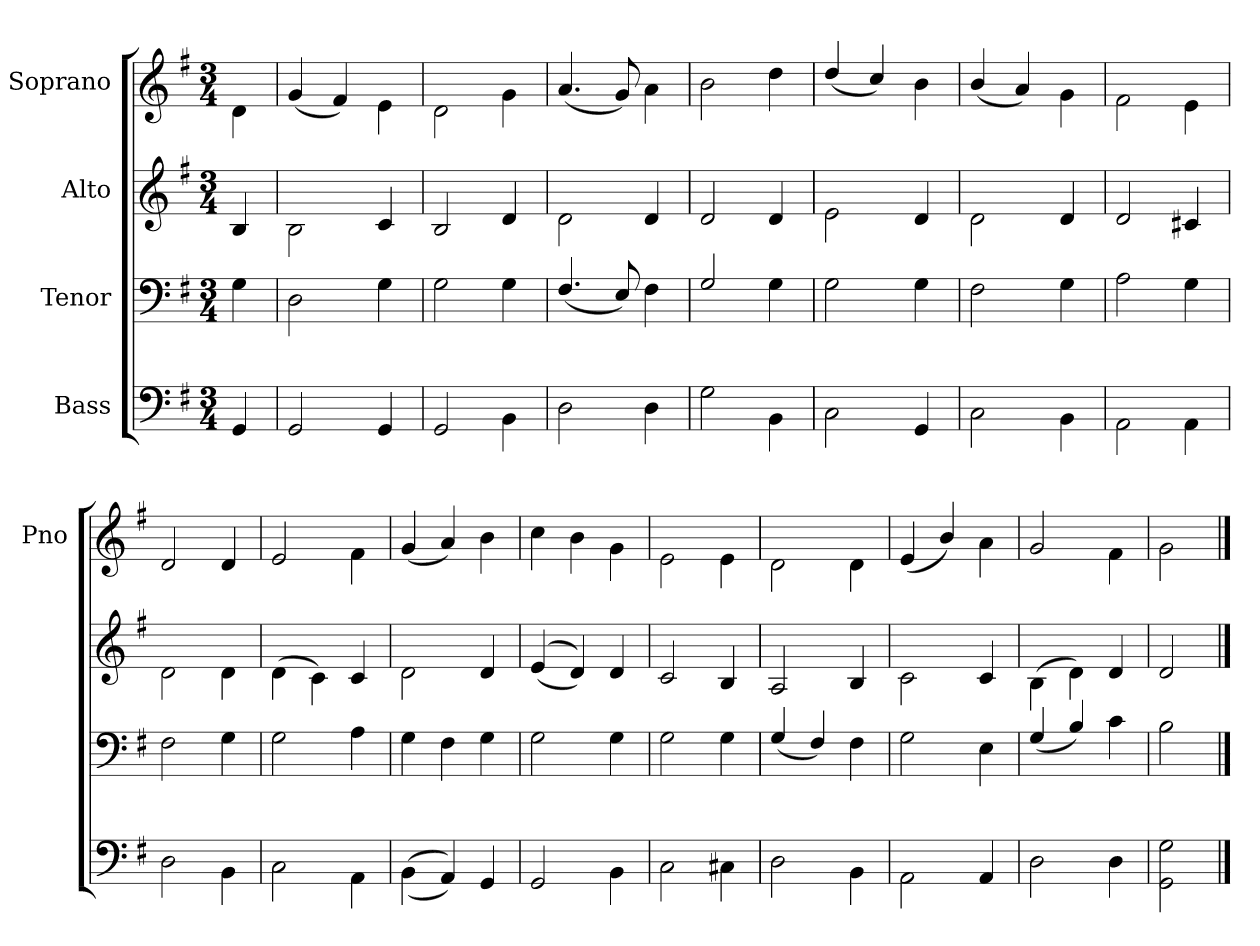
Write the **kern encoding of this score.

**kern	**kern	**kern	**kern
*part4	*part3	*part2	*part1
*staff4	*staff3	*staff2	*staff1
*I"Bass	*I"Tenor	*I"Alto	*I"Soprano
*	*	*	*I'Pno
*clefF4	*clefF4	*clefG2	*clefG2
*k[f#]	*k[f#]	*k[f#]	*k[f#]
*G:	*G:	*G:	*G:
*M3/4	*M3/4	*M3/4	*M3/4
=	=	=	=
4GG/	4G\	4B/	4d\
=	=	=	=
2GG/	2D\	2B\	(>4g/
.	.	.	4f#/)
4GG/	4G\	4c/	4e\
=	=	=	=
2GG/	2G\	2B/	2d\
4BB\	4G\	4d/	4g\
=	=	=	=
2D\	(>4.F#/	2d\	(>4.a/
.	8E/)	.	8g/)
4D\	4F#\	4d/	4a\
=	=	=	=
2G\	2G/	2d/	2b\
4BB\	4G\	4d/	4dd\
=	=	=	=
2C\	2G\	2e\	(>4dd/
.	.	.	4cc/)
4GG/	4G\	4d/	4b\
=	=	=	=
2C\	2F#\	2d\	(>4b/
.	.	.	4a/)
4BB\	4G\	4d/	4g\
=	=	=	=
2AA\	2A\	2d/	2f#\
4AA\	4G\	4c#X/	4e\
=	=	=	=
2D\	2F#\	2d\	2d/
4BB\	4G\	4d\	4d/
=	=	=	=
2C\	2G\	(<4d\	2e/
.	.	4c\)	.
4AA\	4A\	4c/	4f#\
=	=	=	=
(>(<4BB\	4G\	2d\	(>4g/
4AA/))	4F#\	.	4a/)
4GG/	4G\	4d/	4b\
=	=	=	=
2GG/	2G\	(>(<4e/	4cc\
.	.	4d/))	4b\
4BB\	4G\	4d/	4g\
=	=	=	=
2C\	2G\	2c/	2e\
4C#X\	4G\	4B/	4e\
=	=	=	=
2D\	(>4G/	2A/	2d\
.	4F#/)	.	.
4BB\	4F#\	4B/	4d\
=	=	=	=
2AA\	2G\	2c\	(>4e/
.	.	.	4b/)
4AA/	4E\	4c/	4a\
=	=	=	=
2D\	(>4G/	(<4B\	2g/
.	4B/)	4d\)	.
4D\	4c\	4d/	4f#\
=	=	=	=
2GG!\ 2G\	2B\	2d/	2g\
==	==	==	==
*-	*-	*-	*-
